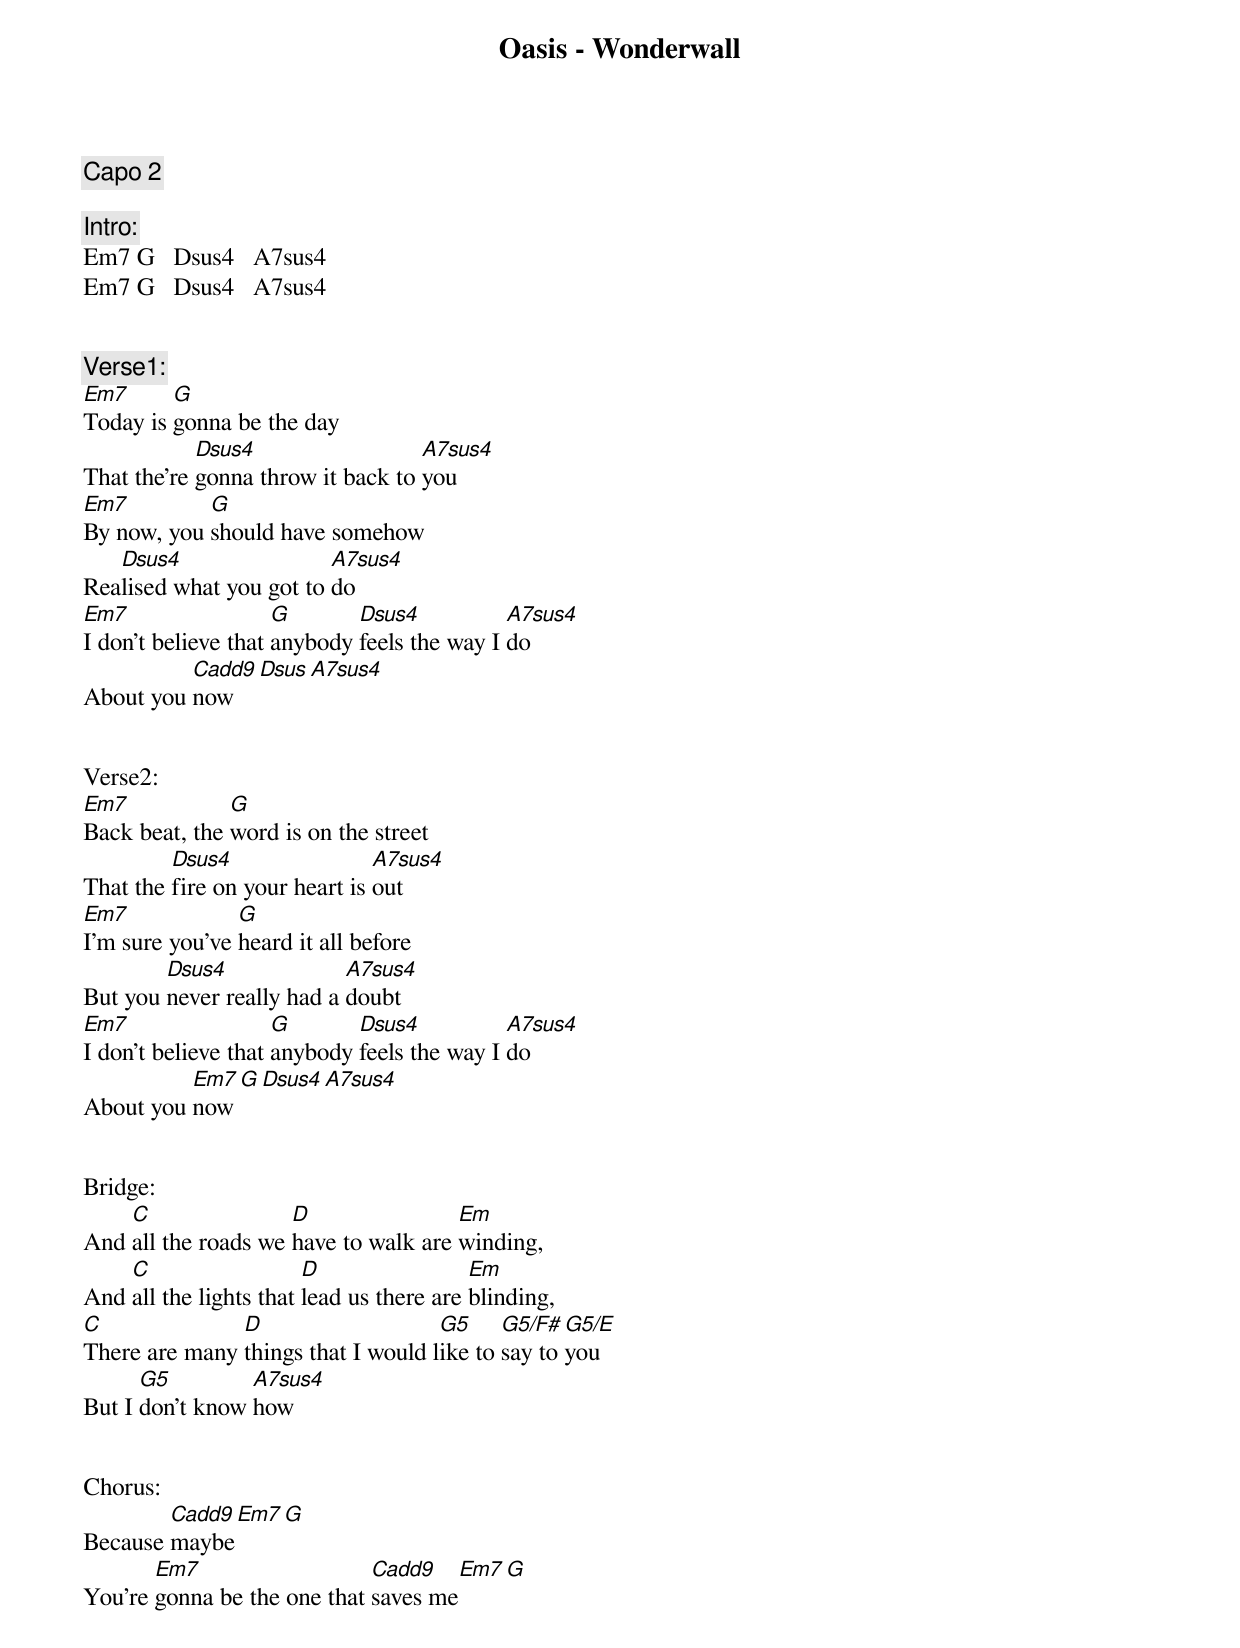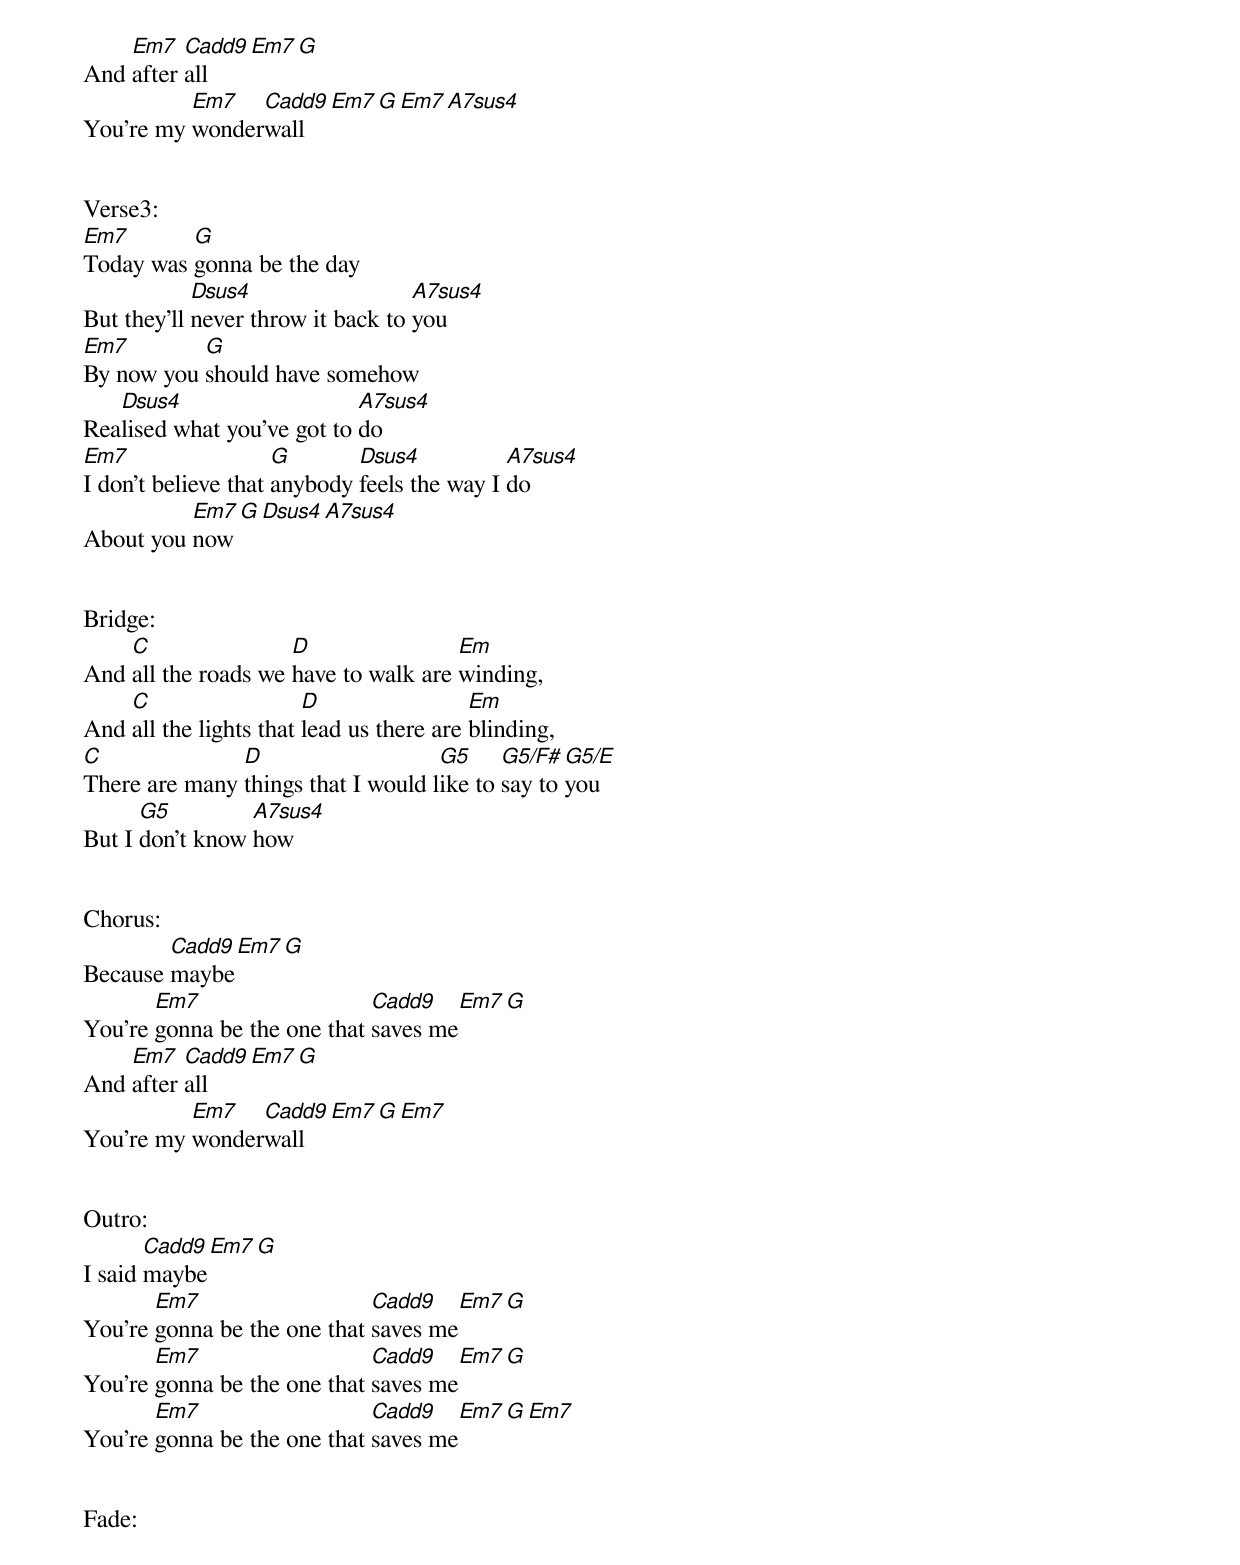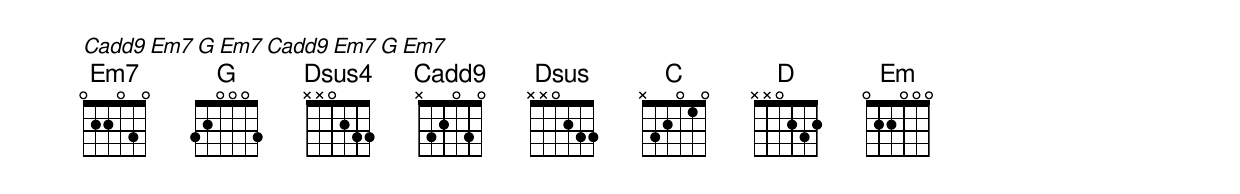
Oasis - Wonderwall

Capo 2

Intro:
Em7 G   Dsus4   A7sus4
Em7 G   Dsus4   A7sus4


Verse1:
Em7      G
Today is gonna be the day
            Dsus4                  A7sus4
That the're gonna throw it back to you
Em7         G
By now, you should have somehow
   Dsus4                 A7sus4
Realised what you got to do
Em7                  G       Dsus4           A7sus4
I don't believe that anybody feels the way I do
          Cadd9 Dsus   A7sus4
About you now


Verse2:
Em7            G
Back beat, the word is on the street
         Dsus4                 A7sus4
That the fire on your heart is out
Em7             G
I'm sure you've heard it all before
        Dsus4              A7sus4
But you never really had a doubt
Em7                  G       Dsus4           A7sus4
I don't believe that anybody feels the way I do
          Em7 G   Dsus4 A7sus4
About you now


Bridge:
    C                D                Em
And all the roads we have to walk are winding,
    C                   D                 Em
And all the lights that lead us there are blinding,
C              D                    G5     G5/F#  G5/E
There are many things that I would like to say to you
      G5         A7sus4
But I don't know how


Chorus:
        Cadd9 Em7   G
Because maybe
       Em7                   Cadd9     Em7 G
You're gonna be the one that saves me
    Em7   Cadd9 Em7   G
And after all
          Em7   Cadd9 Em7   G Em7   A7sus4
You're my wonderwall


Verse3:
Em7       G
Today was gonna be the day
            Dsus4                  A7sus4
But they'll never throw it back to you
Em7        G
By now you should have somehow
   Dsus4                    A7sus4
Realised what you've got to do
Em7                  G       Dsus4           A7sus4
I don't believe that anybody feels the way I do
          Em7 G   Dsus4 A7sus4
About you now


Bridge:
    C                D                Em
And all the roads we have to walk are winding,
    C                   D                 Em
And all the lights that lead us there are blinding,
C              D                    G5     G5/F#  G5/E
There are many things that I would like to say to you
      G5         A7sus4
But I don't know how


Chorus:
        Cadd9 Em7   G
Because maybe
       Em7                   Cadd9    Em7   G
You're gonna be the one that saves me
    Em7   Cadd9 Em7   G
And after all
          Em7   Cadd9 Em7   G Em7
You're my wonderwall


Outro:
       Cadd9 Em7   G
I said maybe
       Em7                   Cadd9    Em7   G
You're gonna be the one that saves me
       Em7                   Cadd9    Em7   G
You're gonna be the one that saves me
       Em7                   Cadd9    Em7   G Em7
You're gonna be the one that saves me


Fade:
Cadd9 Em7   G Em7   Cadd9 Em7   G Em7
